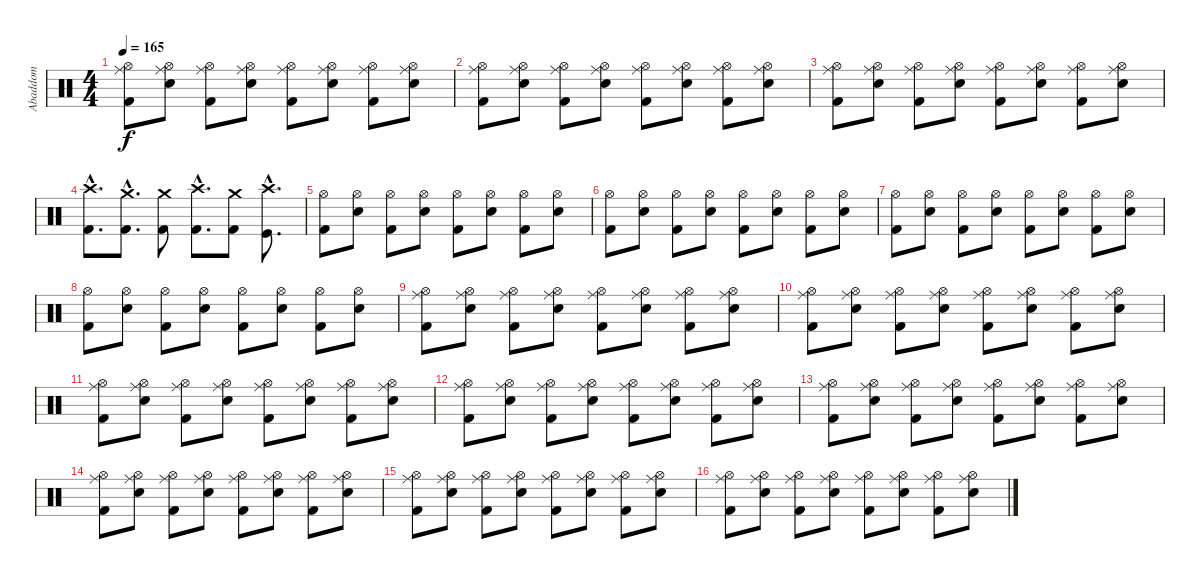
\track ("Abaddom" "Abaddom") {instrument percussion}
\staff {score}
\articulation defaults
\ts (4 4)
\tempo 165
\clef neutral
\ks c
("Ride (middle)" "Hi-Hat (open)" "Kick (hit) 2").8{dy f} ("Ride (middle)" "Hi-Hat (open)" "Electric Snare (hit)").8 ("Ride (middle)" "Hi-Hat (open)" "Kick (hit) 2").8 ("Ride (middle)" "Hi-Hat (open)" "Electric Snare (hit)").8 ("Ride (middle)" "Hi-Hat (open)" "Kick (hit) 2").8 ("Ride (middle)" "Hi-Hat (open)" "Electric Snare (hit)").8 ("Ride (middle)" "Hi-Hat (open)" "Kick (hit) 2").8 ("Ride (middle)" "Hi-Hat (open)" "Electric Snare (hit)").8 |
("Ride (middle)" "Hi-Hat (open)" "Kick (hit) 2").8 ("Ride (middle)" "Hi-Hat (open)" "Electric Snare (hit)").8 ("Ride (middle)" "Hi-Hat (open)" "Kick (hit) 2").8 ("Ride (middle)" "Hi-Hat (open)" "Electric Snare (hit)").8 ("Ride (middle)" "Hi-Hat (open)" "Kick (hit) 2").8 ("Ride (middle)" "Hi-Hat (open)" "Electric Snare (hit)").8 ("Ride (middle)" "Hi-Hat (open)" "Kick (hit) 2").8 ("Ride (middle)" "Hi-Hat (open)" "Electric Snare (hit)").8 |
("Ride (middle)" "Hi-Hat (open)" "Kick (hit) 2").8 ("Ride (middle)" "Hi-Hat (open)" "Electric Snare (hit)").8 ("Ride (middle)" "Hi-Hat (open)" "Kick (hit) 2").8 ("Ride (middle)" "Hi-Hat (open)" "Electric Snare (hit)").8 ("Ride (middle)" "Hi-Hat (open)" "Kick (hit) 2").8 ("Ride (middle)" "Hi-Hat (open)" "Electric Snare (hit)").8 ("Ride (middle)" "Hi-Hat (open)" "Kick (hit) 2").8 ("Ride (middle)" "Hi-Hat (open)" "Electric Snare (hit)").8 |
("Crash high (hit)"{hac} "Kick (hit) 2"{hac}).8{d} ("Crash medium (hit)"{hac} "Kick (hit) 2"{hac}).8{d} ("Crash medium (hit)" "Kick (hit) 2").8 ("Crash high (hit)"{hac} "Kick (hit) 2"{hac}).8{d} ("Crash medium (hit)" "Kick (hit) 2").8 ("Crash high (hit)"{hac} "Kick (hit)"{hac}).8{d} |
("Hi-Hat (open)" "Kick (hit) 2").8 ("Hi-Hat (open)" "Electric Snare (hit)").8 ("Hi-Hat (open)" "Kick (hit) 2").8 ("Hi-Hat (open)" "Electric Snare (hit)").8 ("Hi-Hat (open)" "Kick (hit) 2").8 ("Hi-Hat (open)" "Electric Snare (hit)").8 ("Hi-Hat (open)" "Kick (hit) 2").8 ("Hi-Hat (open)" "Electric Snare (hit)").8 |
("Hi-Hat (open)" "Kick (hit) 2").8 ("Hi-Hat (open)" "Electric Snare (hit)").8 ("Hi-Hat (open)" "Kick (hit) 2").8 ("Hi-Hat (open)" "Electric Snare (hit)").8 ("Hi-Hat (open)" "Kick (hit) 2").8 ("Hi-Hat (open)" "Electric Snare (hit)").8 ("Hi-Hat (open)" "Kick (hit) 2").8 ("Hi-Hat (open)" "Electric Snare (hit)").8 |
("Hi-Hat (open)" "Kick (hit) 2").8 ("Hi-Hat (open)" "Electric Snare (hit)").8 ("Hi-Hat (open)" "Kick (hit) 2").8 ("Hi-Hat (open)" "Electric Snare (hit)").8 ("Hi-Hat (open)" "Kick (hit) 2").8 ("Hi-Hat (open)" "Electric Snare (hit)").8 ("Hi-Hat (open)" "Kick (hit) 2").8 ("Hi-Hat (open)" "Electric Snare (hit)").8 |
("Hi-Hat (open)" "Kick (hit) 2").8 ("Hi-Hat (open)" "Electric Snare (hit)").8 ("Hi-Hat (open)" "Kick (hit) 2").8 ("Hi-Hat (open)" "Electric Snare (hit)").8 ("Hi-Hat (open)" "Kick (hit) 2").8 ("Hi-Hat (open)" "Electric Snare (hit)").8 ("Hi-Hat (open)" "Kick (hit) 2").8 ("Hi-Hat (open)" "Electric Snare (hit)").8 |
("Ride (middle)" "Hi-Hat (open)" "Kick (hit) 2").8 ("Ride (middle)" "Hi-Hat (open)" "Electric Snare (hit)").8 ("Ride (middle)" "Hi-Hat (open)" "Kick (hit) 2").8 ("Ride (middle)" "Hi-Hat (open)" "Electric Snare (hit)").8 ("Ride (middle)" "Hi-Hat (open)" "Kick (hit) 2").8 ("Ride (middle)" "Hi-Hat (open)" "Electric Snare (hit)").8 ("Ride (middle)" "Hi-Hat (open)" "Kick (hit) 2").8 ("Ride (middle)" "Hi-Hat (open)" "Electric Snare (hit)").8 |
("Ride (middle)" "Hi-Hat (open)" "Kick (hit) 2").8 ("Ride (middle)" "Hi-Hat (open)" "Electric Snare (hit)").8 ("Ride (middle)" "Hi-Hat (open)" "Kick (hit) 2").8 ("Ride (middle)" "Hi-Hat (open)" "Electric Snare (hit)").8 ("Ride (middle)" "Hi-Hat (open)" "Kick (hit) 2").8 ("Ride (middle)" "Hi-Hat (open)" "Electric Snare (hit)").8 ("Ride (middle)" "Hi-Hat (open)" "Kick (hit) 2").8 ("Ride (middle)" "Hi-Hat (open)" "Electric Snare (hit)").8 |
("Ride (middle)" "Hi-Hat (open)" "Kick (hit) 2").8 ("Ride (middle)" "Hi-Hat (open)" "Electric Snare (hit)").8 ("Ride (middle)" "Hi-Hat (open)" "Kick (hit) 2").8 ("Ride (middle)" "Hi-Hat (open)" "Electric Snare (hit)").8 ("Ride (middle)" "Hi-Hat (open)" "Kick (hit) 2").8 ("Ride (middle)" "Hi-Hat (open)" "Electric Snare (hit)").8 ("Ride (middle)" "Hi-Hat (open)" "Kick (hit) 2").8 ("Ride (middle)" "Hi-Hat (open)" "Electric Snare (hit)").8 |
("Ride (middle)" "Hi-Hat (open)" "Kick (hit) 2").8 ("Ride (middle)" "Hi-Hat (open)" "Electric Snare (hit)").8 ("Ride (middle)" "Hi-Hat (open)" "Kick (hit) 2").8 ("Ride (middle)" "Hi-Hat (open)" "Electric Snare (hit)").8 ("Ride (middle)" "Hi-Hat (open)" "Kick (hit) 2").8 ("Ride (middle)" "Hi-Hat (open)" "Electric Snare (hit)").8 ("Ride (middle)" "Hi-Hat (open)" "Kick (hit) 2").8 ("Ride (middle)" "Hi-Hat (open)" "Electric Snare (hit)").8 |
("Ride (middle)" "Hi-Hat (open)" "Kick (hit) 2").8 ("Ride (middle)" "Hi-Hat (open)" "Electric Snare (hit)").8 ("Ride (middle)" "Hi-Hat (open)" "Kick (hit) 2").8 ("Ride (middle)" "Hi-Hat (open)" "Electric Snare (hit)").8 ("Ride (middle)" "Hi-Hat (open)" "Kick (hit) 2").8 ("Ride (middle)" "Hi-Hat (open)" "Electric Snare (hit)").8 ("Ride (middle)" "Hi-Hat (open)" "Kick (hit) 2").8 ("Ride (middle)" "Hi-Hat (open)" "Electric Snare (hit)").8 |
("Ride (middle)" "Hi-Hat (open)" "Kick (hit) 2").8 ("Ride (middle)" "Hi-Hat (open)" "Electric Snare (hit)").8 ("Ride (middle)" "Hi-Hat (open)" "Kick (hit) 2").8 ("Ride (middle)" "Hi-Hat (open)" "Electric Snare (hit)").8 ("Ride (middle)" "Hi-Hat (open)" "Kick (hit) 2").8 ("Ride (middle)" "Hi-Hat (open)" "Electric Snare (hit)").8 ("Ride (middle)" "Hi-Hat (open)" "Kick (hit) 2").8 ("Ride (middle)" "Hi-Hat (open)" "Electric Snare (hit)").8 |
("Ride (middle)" "Hi-Hat (open)" "Kick (hit) 2").8 ("Ride (middle)" "Hi-Hat (open)" "Electric Snare (hit)").8 ("Ride (middle)" "Hi-Hat (open)" "Kick (hit) 2").8 ("Ride (middle)" "Hi-Hat (open)" "Electric Snare (hit)").8 ("Ride (middle)" "Hi-Hat (open)" "Kick (hit) 2").8 ("Ride (middle)" "Hi-Hat (open)" "Electric Snare (hit)").8 ("Ride (middle)" "Hi-Hat (open)" "Kick (hit) 2").8 ("Ride (middle)" "Hi-Hat (open)" "Electric Snare (hit)").8 |
("Ride (middle)" "Hi-Hat (open)" "Kick (hit) 2").8 ("Ride (middle)" "Hi-Hat (open)" "Electric Snare (hit)").8 ("Ride (middle)" "Hi-Hat (open)" "Kick (hit) 2").8 ("Ride (middle)" "Hi-Hat (open)" "Electric Snare (hit)").8 ("Ride (middle)" "Hi-Hat (open)" "Kick (hit) 2").8 ("Ride (middle)" "Hi-Hat (open)" "Electric Snare (hit)").8 ("Ride (middle)" "Hi-Hat (open)" "Kick (hit) 2").8 ("Ride (middle)" "Hi-Hat (open)" "Electric Snare (hit)").8
